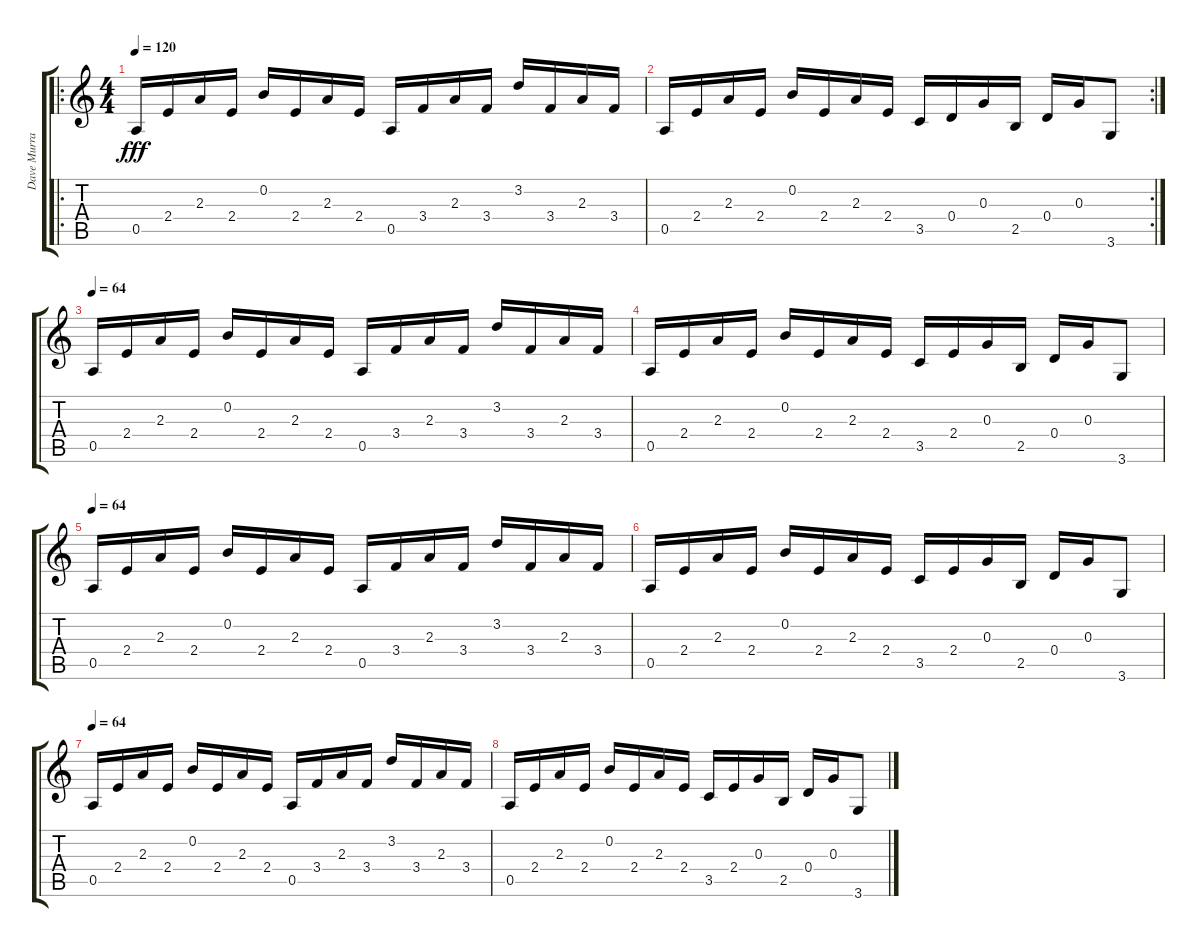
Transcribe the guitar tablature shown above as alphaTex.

\track ("Dave Murray" "Dave Murra") {instrument acousticguitarnylon}
\staff {score tabs}
\tuning (E4 B3 G3 D3 A2 E2) {hide}
\ro
\ts (4 4)
\tempo 120
\tempo 64
\tempo 120
\clef g2
\ks c
0.5.16{dy fff instrument acousticguitarnylon} 2.4.16 2.3.16 2.4.16 0.2.16 2.4.16 2.3.16 2.4.16 0.5.16 3.4.16 2.3.16 3.4.16 3.2.16 3.4.16 2.3.16 3.4.16 |
\rc 2
0.5.16 2.4.16 2.3.16 2.4.16 0.2.16 2.4.16 2.3.16 2.4.16 3.5.16 0.4.16 0.3.16 2.5.16 0.4.16 0.3.16 3.6.8 |
\tempo 64
0.5.16 2.4.16 2.3.16 2.4.16 0.2.16 2.4.16 2.3.16 2.4.16 0.5.16 3.4.16 2.3.16 3.4.16 3.2.16 3.4.16 2.3.16 3.4.16 |
0.5.16 2.4.16 2.3.16 2.4.16 0.2.16 2.4.16 2.3.16 2.4.16 3.5.16 2.4.16 0.3.16 2.5.16 0.4.16 0.3.16 3.6.8 |
\tempo 64
0.5.16 2.4.16 2.3.16 2.4.16 0.2.16 2.4.16 2.3.16 2.4.16 0.5.16 3.4.16 2.3.16 3.4.16 3.2.16 3.4.16 2.3.16 3.4.16 |
0.5.16 2.4.16 2.3.16 2.4.16 0.2.16 2.4.16 2.3.16 2.4.16 3.5.16 2.4.16 0.3.16 2.5.16 0.4.16 0.3.16 3.6.8 |
\tempo 64
0.5.16 2.4.16 2.3.16 2.4.16 0.2.16 2.4.16 2.3.16 2.4.16 0.5.16 3.4.16 2.3.16 3.4.16 3.2.16 3.4.16 2.3.16 3.4.16 |
0.5.16 2.4.16 2.3.16 2.4.16 0.2.16 2.4.16 2.3.16 2.4.16 3.5.16 2.4.16 0.3.16 2.5.16 0.4.16 0.3.16 3.6.8
